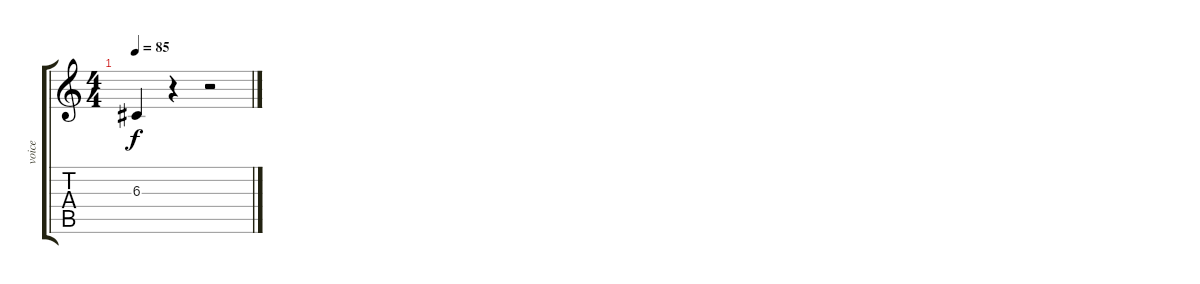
\track ("voice" "voice") {instrument lead2sawtooth}
\staff {score tabs}
\tuning (E4 B3 G3 D3 A2 E2) {hide}
\ts (4 4)
\tempo 85
\clef g2
\ks c
6.3.4{dy f} r.4 r.2
